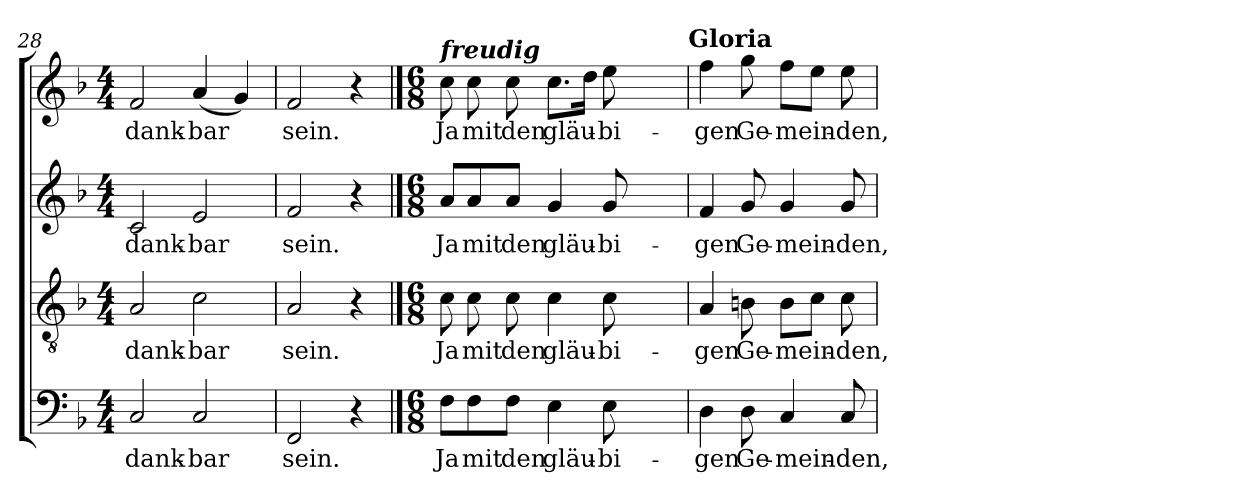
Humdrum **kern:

**kern	**text	**kern	**text	**kern	**text	**kern	**text
*part4	*part4	*part3	*part3	*part2	*part2	*part1	*part1
*staff4	*staff4	*staff3	*staff3	*staff2	*staff2	*staff1	*staff1
*clefF4	*	*clefGv2	*	*clefG2	*	*clefG2	*
*k[b-]	*	*k[b-]	*	*k[b-]	*	*k[b-]	*
*F:	*	*F:	*	*F:	*	*F:	*
*M4/4	*	*M4/4	*	*M4/4	*	*M4/4	*
=28	=28	=28	=28	=28	=28	=28	=28
!	!LO:LY:b	!	!LO:LY:b	!	!LO:LY:b	!	!LO:LY:b
2C/	dank-	2A/	dank-	2c/	dank-	2f/	dank-
!	!LO:LY:b	!	!LO:LY:b	!	!LO:LY:b	!	!LO:LY:b
2C/	-bar	2c\	-bar	2e/	-bar	(<4a/	-bar
.	.	.	.	.	.	4g/)	.
=29	=29	=29	=29	=29	=29	=29	=29
!	!LO:LY:b	!	!LO:LY:b	!	!LO:LY:b	!	!LO:LY:b
2FF/	sein.	2A/	sein.	2f/	sein.	2f/	sein.
4r	.	4r	.	4r	.	4r	.
!!LO:LB:g=z
==30	==30	==30	==30	==30	==30	==30	==30
*M6/8	*	*M6/8	*	*M6/8	*	*M6/8	*
!	!	!	!	!	!	!LO:TX:a:Bi:t=freudig	!
!	!LO:LY:b	!	!LO:LY:b	!	!LO:LY:b	!	!LO:LY:b
8F\L	Ja	8c\	Ja	8a/L	Ja	8cc\	Ja
!	!LO:LY:b	!	!LO:LY:b	!	!LO:LY:b	!	!LO:LY:b
8F\	mit	8c\	mit	8a/	mit	8cc\	mit
!	!LO:LY:b	!	!LO:LY:b	!	!LO:LY:b	!	!LO:LY:b
8F\J	den	8c\	den	8a/J	den	8cc\	den
!	!LO:LY:b	!	!LO:LY:b	!	!LO:LY:b	!	!LO:LY:b
4E\	gläu-	4c\	gläu-	4g/	gläu-	8.cc\L	gläu-
.	.	.	.	.	.	16dd\Jk	.
!	!LO:LY:b	!	!LO:LY:b	!	!LO:LY:b	!	!LO:LY:b
8E\	-bi-	8c\	-bi-	8g/	-bi-	8ee\	-bi-
4..ryy	.	4..ryy	.	4..ryy	.	4..ryy	.
!	!	!	!	!	!	!LO:TX:a:B:t=Gloria	!
=31	=31	=31	=31	=31	=31	=31	=31
!	!LO:LY:b	!	!LO:LY:b	!	!LO:LY:b	!	!LO:LY:b
4D\	-gen	4A/	-gen	4f/	-gen	4ff\	-gen
!	!LO:LY:b	!	!LO:LY:b	!	!LO:LY:b	!	!LO:LY:b
8D\	Ge-	8Bn\	Ge-	8g/	Ge-	8gg\	Ge-
!	!LO:LY:b	!	!LO:LY:b	!	!LO:LY:b	!	!LO:LY:b
4C/	-mein-	8B\L	-mein-	4g/	-mein-	8ff\L	-mein-
.	.	8c\J	.	.	.	8ee\J	.
!	!LO:LY:b	!	!LO:LY:b	!	!LO:LY:b	!	!LO:LY:b
8C/	-den,	8c\	-den,	8g/	-den,	8ee\	-den,
=	=	=	=	=	=	=	=
*-	*-	*-	*-	*-	*-	*-	*-
